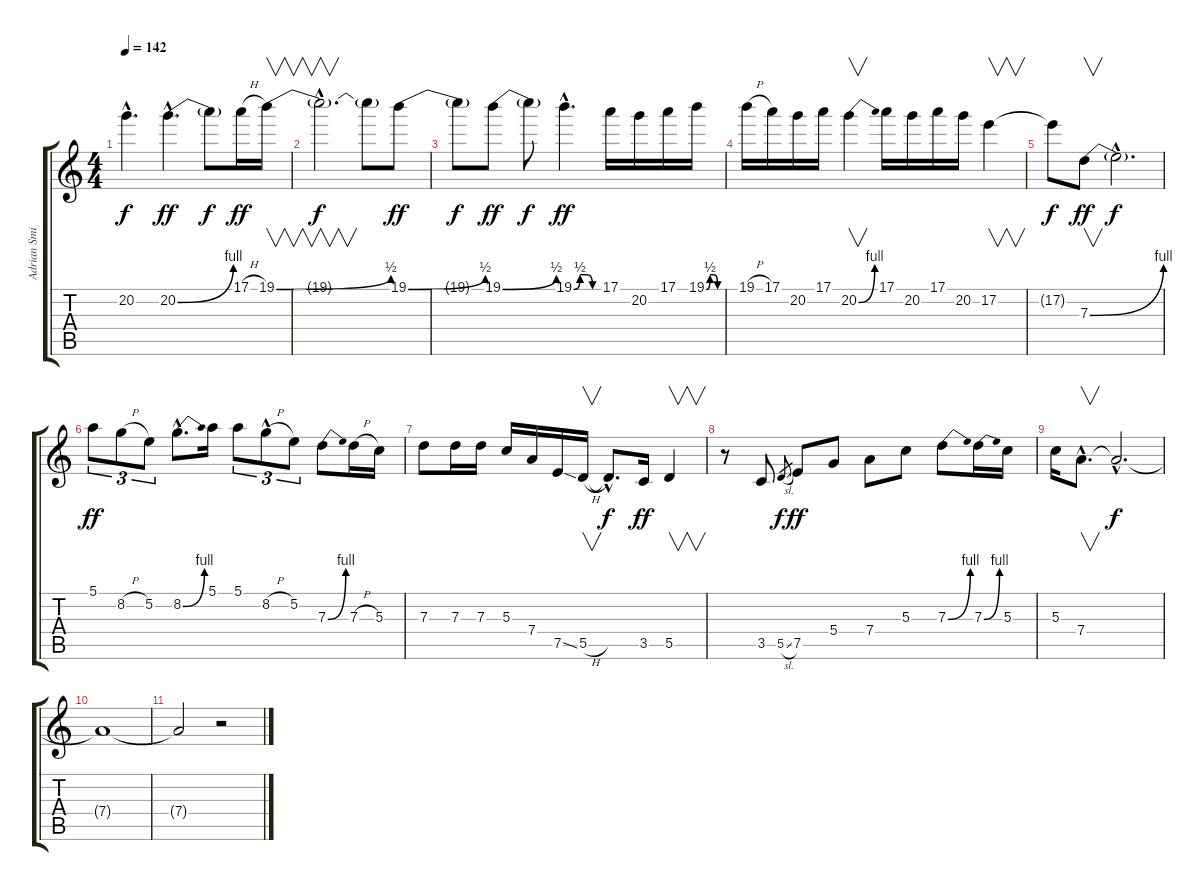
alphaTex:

\track ("Adrian Smith" "Adrian Smi") {instrument overdrivenguitar}
\staff {score tabs}
\tuning (E4 B3 G3 D3 A2 E2) {hide}
\ts (4 4)
\tempo 142
\clef g2
\ks c
20.2{hac t}.4{d dy f} 20.2{be (bend 0 0 60 4) hac}.4{d dy ff} 20.2{t}.8{dy f} 17.1{h}.16{dy ff} 19.1{be (bend 0 0 60 2)}.16{v} |
19.1{hac t}.2{v d dy f} 19.1{t}.8 19.1{be (bend 0 0 60 2)}.8{dy ff} |
19.1{t}.8{dy f} 19.1{be (bend 0 0 60 2)}.8{dy ff} 19.1{t}.8{dy f} 19.1{be (custom 0 0 15 2 30 2 45 0 60 0) hac}.4{d dy ff} 17.1.16 20.2.16 17.1.16 19.1{be (custom 0 0 15 2 30 2 45 0 60 0)}.16 |
19.1{h}.16 17.1.16 20.2.16 17.1.16 20.2{be (bend 0 0 60 4)}.4{v} 17.1.16 20.2.16 17.1.16 20.2.16 17.2.4{v} |
17.2{t}.8{dy f} 7.3{be (bend 0 0 60 4)}.8{v dy ff} 7.3{hac t}.2{d dy f} |
5.1.8{tu (3 2) dy ff} 8.2{h}.8{tu (3 2)} 5.2.8{tu (3 2)} 8.2{be (bend 0 0 60 4) hac}.8{d} 5.1.16 5.1.8{tu (3 2)} 8.2{h hac}.8{tu (3 2)} 5.2.8{tu (3 2)} 7.3{be (bend 0 0 60 4)}.8 7.3{h}.16 5.3.16 |
7.3.8 7.3.16 7.3.16 5.3.16 7.4.16 7.5{ss}.16 5.5{h}.16{v} 5.5{hac t}.8{d dy f} 3.5.16{dy ff} 5.5.4{v} |
r.8 3.5.8 5.5{sl}.8{gr dy f} 7.5.8{dy ff} 5.4.8 7.4.8 5.3.8 7.3{be (bend 0 0 60 4)}.8 7.3{be (bend 0 0 60 4)}.16 5.3.16 |
5.3.16 7.4{hac}.8{v d} 7.4{hac t}.2{d dy f} |
7.4{t}.1 |
7.4{t}.2 r.2
